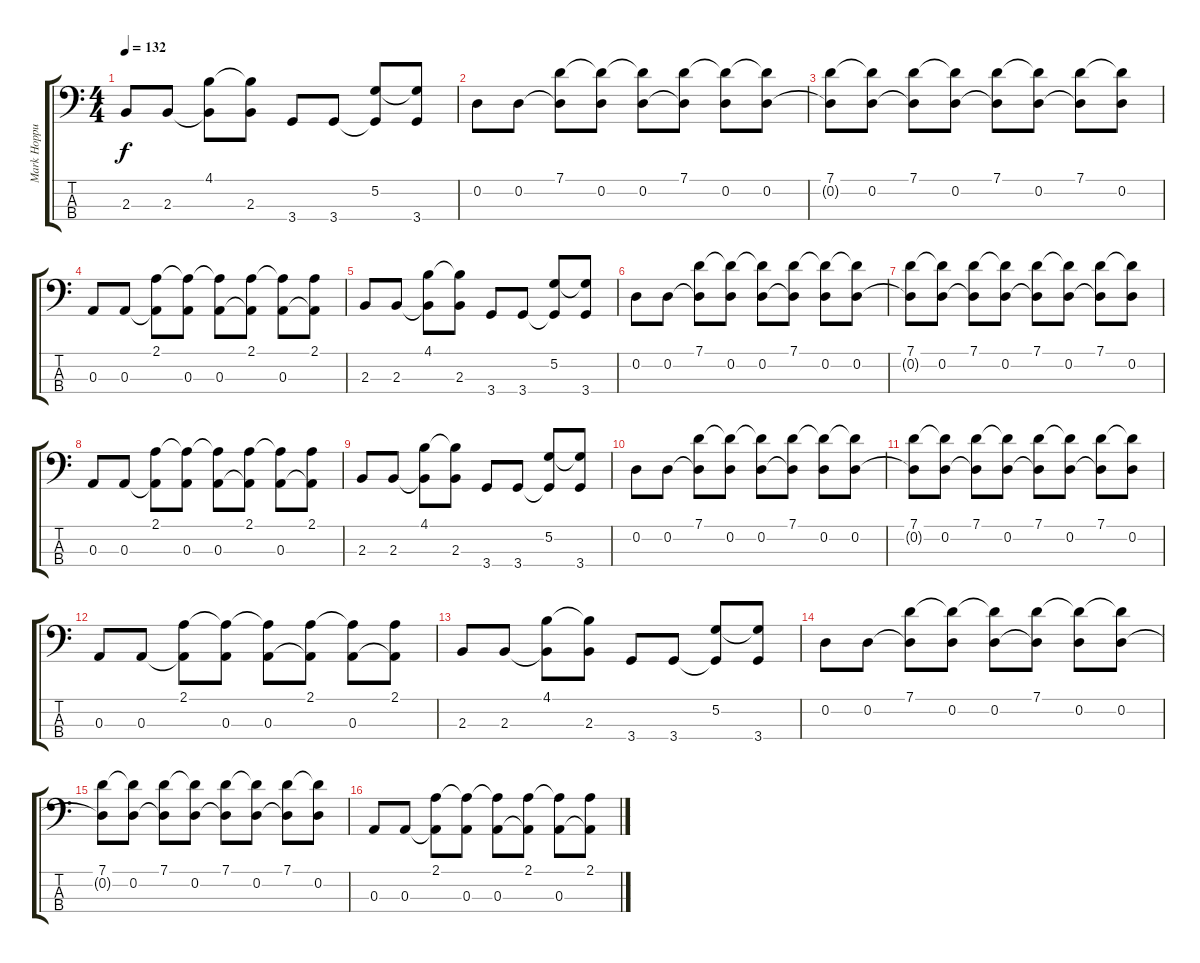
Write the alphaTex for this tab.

\track ("Mark Hoppus" "Mark Hoppu") {instrument electricbasspick}
\staff {score tabs}
\tuning (G2 D2 A1 E1) {hide}
\ts (4 4)
\tempo 132
\clef f4
\ks c
2.3.8{dy f} 2.3.8 (4.1 2.3{t}).8 (4.1{t} 2.3).8 3.4.8 3.4.8 (5.2 3.4{t}).8 (5.2{t} 3.4).8 |
0.2.8 0.2.8 (7.1 0.2{t}).8 (7.1{t} 0.2).8 (7.1{t} 0.2).8 (7.1 0.2{t}).8 (7.1{t} 0.2).8 (7.1{t} 0.2).8 |
(7.1 0.2{t}).8 (7.1{t} 0.2).8 (7.1 0.2{t}).8 (7.1{t} 0.2).8 (7.1 0.2{t}).8 (7.1{t} 0.2).8 (7.1 0.2{t}).8 (7.1{t} 0.2).8 |
0.3.8 0.3.8 (2.1 0.3{t}).8 (2.1{t} 0.3).8 (2.1{t} 0.3).8 (2.1 0.3{t}).8 (2.1{t} 0.3).8 (2.1 0.3{t}).8 |
2.3.8 2.3.8 (4.1 2.3{t}).8 (4.1{t} 2.3).8 3.4.8 3.4.8 (5.2 3.4{t}).8 (5.2{t} 3.4).8 |
0.2.8 0.2.8 (7.1 0.2{t}).8 (7.1{t} 0.2).8 (7.1{t} 0.2).8 (7.1 0.2{t}).8 (7.1{t} 0.2).8 (7.1{t} 0.2).8 |
(7.1 0.2{t}).8 (7.1{t} 0.2).8 (7.1 0.2{t}).8 (7.1{t} 0.2).8 (7.1 0.2{t}).8 (7.1{t} 0.2).8 (7.1 0.2{t}).8 (7.1{t} 0.2).8 |
0.3.8 0.3.8 (2.1 0.3{t}).8 (2.1{t} 0.3).8 (2.1{t} 0.3).8 (2.1 0.3{t}).8 (2.1{t} 0.3).8 (2.1 0.3{t}).8 |
2.3.8 2.3.8 (4.1 2.3{t}).8 (4.1{t} 2.3).8 3.4.8 3.4.8 (5.2 3.4{t}).8 (5.2{t} 3.4).8 |
0.2.8 0.2.8 (7.1 0.2{t}).8 (7.1{t} 0.2).8 (7.1{t} 0.2).8 (7.1 0.2{t}).8 (7.1{t} 0.2).8 (7.1{t} 0.2).8 |
(7.1 0.2{t}).8 (7.1{t} 0.2).8 (7.1 0.2{t}).8 (7.1{t} 0.2).8 (7.1 0.2{t}).8 (7.1{t} 0.2).8 (7.1 0.2{t}).8 (7.1{t} 0.2).8 |
0.3.8 0.3.8 (2.1 0.3{t}).8 (2.1{t} 0.3).8 (2.1{t} 0.3).8 (2.1 0.3{t}).8 (2.1{t} 0.3).8 (2.1 0.3{t}).8 |
2.3.8 2.3.8 (4.1 2.3{t}).8 (4.1{t} 2.3).8 3.4.8 3.4.8 (5.2 3.4{t}).8 (5.2{t} 3.4).8 |
0.2.8 0.2.8 (7.1 0.2{t}).8 (7.1{t} 0.2).8 (7.1{t} 0.2).8 (7.1 0.2{t}).8 (7.1{t} 0.2).8 (7.1{t} 0.2).8 |
(7.1 0.2{t}).8 (7.1{t} 0.2).8 (7.1 0.2{t}).8 (7.1{t} 0.2).8 (7.1 0.2{t}).8 (7.1{t} 0.2).8 (7.1 0.2{t}).8 (7.1{t} 0.2).8 |
0.3.8 0.3.8 (2.1 0.3{t}).8 (2.1{t} 0.3).8 (2.1{t} 0.3).8 (2.1 0.3{t}).8 (2.1{t} 0.3).8 (2.1 0.3{t}).8
